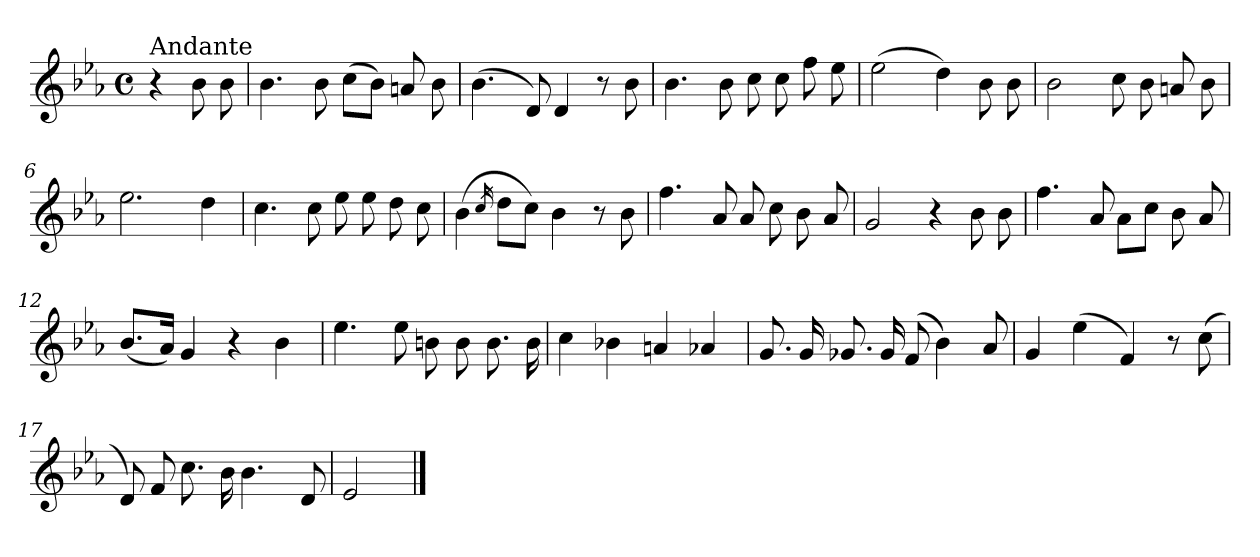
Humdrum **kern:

**kern
*part1
*staff1
*clefG2
*k[b-e-a-]
*E-:
*M4/4
*met(c)
=
!LO:TX:a:t=Andante
4r
8b-\
8b-\
=1
4.b-\
8b-\
(>8cc\L
8b-\J)
8an/
8b-\
=2
(>4.b-\
8d/)
4d/
8r
8b-\
=3
4.b-\
8b-\
8cc\
8cc\
8ff\
8ee-\
=4
(>2ee-\
4dd\)
8b-\
8b-\
!!LO:LB:g=z
=5
2b-\
8cc\
8b-\
8an/
8b-\
=6
2.ee-\
4dd\
=7
4.cc\
8cc\
8ee-\
8ee-\
8dd\
8cc\
=8
(>4b-\
16qcc/
8dd\L
8cc\J)
4b-\
8r
8b-\
=9
4.ff\
8a-/
8a-/
8cc\
8b-\
8a-/
!!LO:LB:g=z
=10
2g/
4r
8b-\
8b-\
=11
4.ff\
8a-/
8a-\L
8cc\J
8b-\
8a-/
=12
(<8.b-/L
16a-/Jk)
4g/
4r
4b-\
=13
4.ee-\
8ee-\
8bn\
8b\
8.b\
16b\
=14
4cc\
4b-X\
4an/
4a-X/
!!LO:LB:g=z
=15
8.g/
16g/
8.g-X/
16g-/
(>8f/
4b-\)
8a-/
=16
4g/
(>4ee-\
4f/)
8r
(>8cc\
=17
8d/)
8f/
8.cc\
16b-\
4.b-\
8d/
=18
2e-/
==
*-
